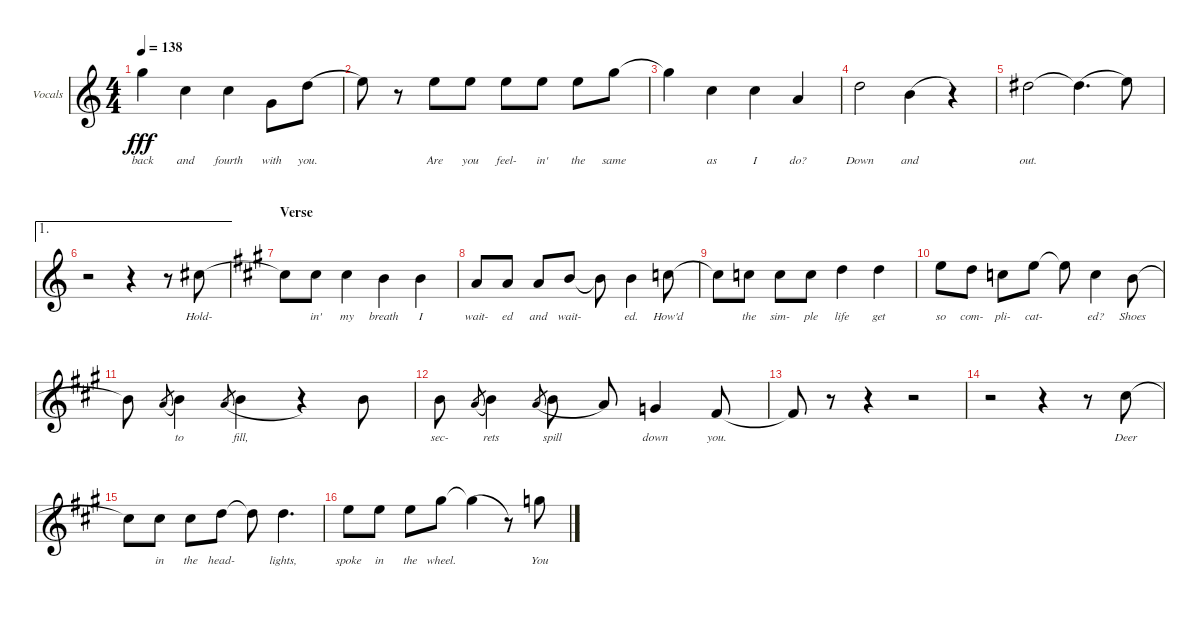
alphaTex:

\defaultSystemsLayout 4
\bracketExtendMode groupsimilarinstruments
\firstSystemTrackNameOrientation horizontal
\otherSystemsTrackNameOrientation horizontal
\track ("Vocals" "Vocals") {instrument distortionguitar}
\staff {score}
\tuning (E4 B3 G3 D3 A2 E2)
\ts (4 4)
\tempo 138
\clef g2
\scale
0.333333
\ks c
3.1.4{lyrics (0 "back") lyrics (1 "") lyrics (2 "") lyrics (3 "") lyrics (4 "") dy fff} 1.2.4{lyrics (0 "and") lyrics (1 "") lyrics (2 "") lyrics (3 "") lyrics (4 "")} 1.2.4{lyrics (0 "fourth") lyrics (1 "") lyrics (2 "") lyrics (3 "") lyrics (4 "")} 0.3.8{lyrics (0 "with") lyrics (1 "") lyrics (2 "") lyrics (3 "") lyrics (4 "")} 7.3.8{lyrics (0 "you.") lyrics (1 "") lyrics (2 "") lyrics (3 "") lyrics (4 "") legatoorigin} |
\scale
0.333333 0.1.8{lyrics (0 "") lyrics (1 "") lyrics (2 "") lyrics (3 "") lyrics (4 "")} r.8 0.1.8{lyrics (0 "Are") lyrics (1 "") lyrics (2 "") lyrics (3 "") lyrics (4 "")} 0.1.8{lyrics (0 "you") lyrics (1 "") lyrics (2 "") lyrics (3 "") lyrics (4 "")} 0.1.8{lyrics (0 "feel-") lyrics (1 "") lyrics (2 "") lyrics (3 "") lyrics (4 "")} 0.1.8{lyrics (0 "in'") lyrics (1 "") lyrics (2 "") lyrics (3 "") lyrics (4 "")} 0.1.8{lyrics (0 "the") lyrics (1 "") lyrics (2 "") lyrics (3 "") lyrics (4 "")} 3.1.8{lyrics (0 "same") lyrics (1 "") lyrics (2 "") lyrics (3 "") lyrics (4 "")} |
\scale
0.333333 3.1{t}.4{lyrics (0 "") lyrics (1 "") lyrics (2 "") lyrics (3 "") lyrics (4 "")} 1.2.4{lyrics (0 "as") lyrics (1 "") lyrics (2 "") lyrics (3 "") lyrics (4 "")} 1.2.4{lyrics (0 "I") lyrics (1 "") lyrics (2 "") lyrics (3 "") lyrics (4 "")} 2.3.4{lyrics (0 "do?") lyrics (1 "") lyrics (2 "") lyrics (3 "") lyrics (4 "")} |
\scale
0.333333 3.2.2{lyrics (0 "Down") lyrics (1 "") lyrics (2 "") lyrics (3 "") lyrics (4 "")} 0.2.4{lyrics (0 "and") lyrics (1 "") lyrics (2 "") lyrics (3 "") lyrics (4 "") legatoorigin} r.4 |
\scale
0.333333 4.2.2{lyrics (0 "out.") lyrics (1 "") lyrics (2 "") lyrics (3 "") lyrics (4 "")} 4.2{t}.4{d lyrics (0 "") lyrics (1 "") lyrics (2 "") lyrics (3 "") lyrics (4 "") legatoorigin} 0.1.8{lyrics (0 "") lyrics (1 "") lyrics (2 "") lyrics (3 "") lyrics (4 "")} |
\ae 1
\scale
0.333333 r.2 r.4 r.8 2.2.8{lyrics (0 "Hold-") lyrics (1 "") lyrics (2 "") lyrics (3 "") lyrics (4 "")} |
\section ("" "Verse")
\scale
0.487603
\ks a
2.2{t}.8{lyrics (0 "") lyrics (1 "") lyrics (2 "") lyrics (3 "") lyrics (4 "")} 2.2.8{lyrics (0 "in'") lyrics (1 "") lyrics (2 "") lyrics (3 "") lyrics (4 "")} 2.2.4{lyrics (0 "my") lyrics (1 "") lyrics (2 "") lyrics (3 "") lyrics (4 "")} 4.3.4{lyrics (0 "breath") lyrics (1 "") lyrics (2 "") lyrics (3 "") lyrics (4 "")} 4.3.4{lyrics (0 "I") lyrics (1 "") lyrics (2 "") lyrics (3 "") lyrics (4 "")} |
\scale
0.256198 2.3.8{lyrics (0 "wait-") lyrics (1 "") lyrics (2 "") lyrics (3 "") lyrics (4 "")} 2.3.8{lyrics (0 "ed") lyrics (1 "") lyrics (2 "") lyrics (3 "") lyrics (4 "")} 2.3.8{lyrics (0 "and") lyrics (1 "") lyrics (2 "") lyrics (3 "") lyrics (4 "")} 0.2.8{lyrics (0 "wait-") lyrics (1 "") lyrics (2 "") lyrics (3 "") lyrics (4 "")} 0.2{t}.8{lyrics (0 "") lyrics (1 "") lyrics (2 "") lyrics (3 "") lyrics (4 "")} 0.2.4{lyrics (0 "ed.") lyrics (1 "") lyrics (2 "") lyrics (3 "") lyrics (4 "")} 1.2.8{lyrics (0 "How'd") lyrics (1 "") lyrics (2 "") lyrics (3 "") lyrics (4 "")} |
\scale
0.256198 1.2{t}.8{lyrics (0 "") lyrics (1 "") lyrics (2 "") lyrics (3 "") lyrics (4 "")} 1.2.8{lyrics (0 "the") lyrics (1 "") lyrics (2 "") lyrics (3 "") lyrics (4 "")} 1.2.8{lyrics (0 "sim-") lyrics (1 "") lyrics (2 "") lyrics (3 "") lyrics (4 "")} 1.2.8{lyrics (0 "ple") lyrics (1 "") lyrics (2 "") lyrics (3 "") lyrics (4 "")} 3.2.4{lyrics (0 "life") lyrics (1 "") lyrics (2 "") lyrics (3 "") lyrics (4 "")} 3.2.4{lyrics (0 "get") lyrics (1 "") lyrics (2 "") lyrics (3 "") lyrics (4 "")} |
\scale
0.333333 0.1.8{lyrics (0 "so") lyrics (1 "") lyrics (2 "") lyrics (3 "") lyrics (4 "")} 3.2.8{lyrics (0 "com-") lyrics (1 "") lyrics (2 "") lyrics (3 "") lyrics (4 "")} 1.2.8{lyrics (0 "pli-") lyrics (1 "") lyrics (2 "") lyrics (3 "") lyrics (4 "")} 0.1.8{lyrics (0 "cat-") lyrics (1 "") lyrics (2 "") lyrics (3 "") lyrics (4 "")} 0.1{t}.8{lyrics (0 "") lyrics (1 "") lyrics (2 "") lyrics (3 "") lyrics (4 "")} 1.2.4{lyrics (0 "ed?") lyrics (1 "") lyrics (2 "") lyrics (3 "") lyrics (4 "")} 0.2.8{lyrics (0 "Shoes") lyrics (1 "") lyrics (2 "") lyrics (3 "") lyrics (4 "")} |
\scale
0.333333 0.2{t}.8{lyrics (0 "") lyrics (1 "") lyrics (2 "") lyrics (3 "") lyrics (4 "")} 2.3.8{lyrics (0 "") lyrics (1 "") lyrics (2 "") lyrics (3 "") lyrics (4 "") gr legatoorigin} 0.2.4{lyrics (0 "to") lyrics (1 "") lyrics (2 "") lyrics (3 "") lyrics (4 "")} 2.3.8{lyrics (0 "") lyrics (1 "") lyrics (2 "") lyrics (3 "") lyrics (4 "") gr legatoorigin} 0.2.4{lyrics (0 "fill,") lyrics (1 "") lyrics (2 "") lyrics (3 "") lyrics (4 "") legatoorigin} r.4 0.2.8{lyrics (0 "") lyrics (1 "") lyrics (2 "") lyrics (3 "") lyrics (4 "")} |
\scale
0.333333 0.2.8{lyrics (0 "sec-") lyrics (1 "") lyrics (2 "") lyrics (3 "") lyrics (4 "")} 2.3.8{lyrics (0 "") lyrics (1 "") lyrics (2 "") lyrics (3 "") lyrics (4 "") gr legatoorigin} 0.2.4{lyrics (0 "rets") lyrics (1 "") lyrics (2 "") lyrics (3 "") lyrics (4 "")} 2.3.8{lyrics (0 "") lyrics (1 "") lyrics (2 "") lyrics (3 "") lyrics (4 "") gr legatoorigin} 0.2.8{lyrics (0 "spill") lyrics (1 "") lyrics (2 "") lyrics (3 "") lyrics (4 "") legatoorigin} 2.3.8{lyrics (0 "") lyrics (1 "") lyrics (2 "") lyrics (3 "") lyrics (4 "")} 0.3.4{lyrics (0 "down") lyrics (1 "") lyrics (2 "") lyrics (3 "") lyrics (4 "")} 4.4.8{lyrics (0 "you.") lyrics (1 "") lyrics (2 "") lyrics (3 "") lyrics (4 "")} |
\scale
0.333333 4.4{t}.8{lyrics (0 "") lyrics (1 "") lyrics (2 "") lyrics (3 "") lyrics (4 "")} r.8 r.4 r.2 |
\scale
0.333333 r.2 r.4 r.8 2.2.8{lyrics (0 "Deer") lyrics (1 "") lyrics (2 "") lyrics (3 "") lyrics (4 "")} |
\scale
0.333333 2.2{t}.8{lyrics (0 "") lyrics (1 "") lyrics (2 "") lyrics (3 "") lyrics (4 "")} 2.2.8{lyrics (0 "in") lyrics (1 "") lyrics (2 "") lyrics (3 "") lyrics (4 "")} 2.2.8{lyrics (0 "the") lyrics (1 "") lyrics (2 "") lyrics (3 "") lyrics (4 "")} 3.2.8{lyrics (0 "head-") lyrics (1 "") lyrics (2 "") lyrics (3 "") lyrics (4 "")} 3.2{t}.8{lyrics (0 "") lyrics (1 "") lyrics (2 "") lyrics (3 "") lyrics (4 "")} 3.2.4{d lyrics (0 "lights,") lyrics (1 "") lyrics (2 "") lyrics (3 "") lyrics (4 "")} |
\scale
0.333333 0.1.8{lyrics (0 "spoke") lyrics (1 "") lyrics (2 "") lyrics (3 "") lyrics (4 "")} 0.1.8{lyrics (0 "in") lyrics (1 "") lyrics (2 "") lyrics (3 "") lyrics (4 "")} 0.1.8{lyrics (0 "the") lyrics (1 "") lyrics (2 "") lyrics (3 "") lyrics (4 "")} 4.1.8{lyrics (0 "wheel.") lyrics (1 "") lyrics (2 "") lyrics (3 "") lyrics (4 "")} 4.1{t}.4{lyrics (0 "") lyrics (1 "") lyrics (2 "") lyrics (3 "") lyrics (4 "") legatoorigin} r.8 3.1.8{lyrics (0 "You") lyrics (1 "") lyrics (2 "") lyrics (3 "") lyrics (4 "")}
